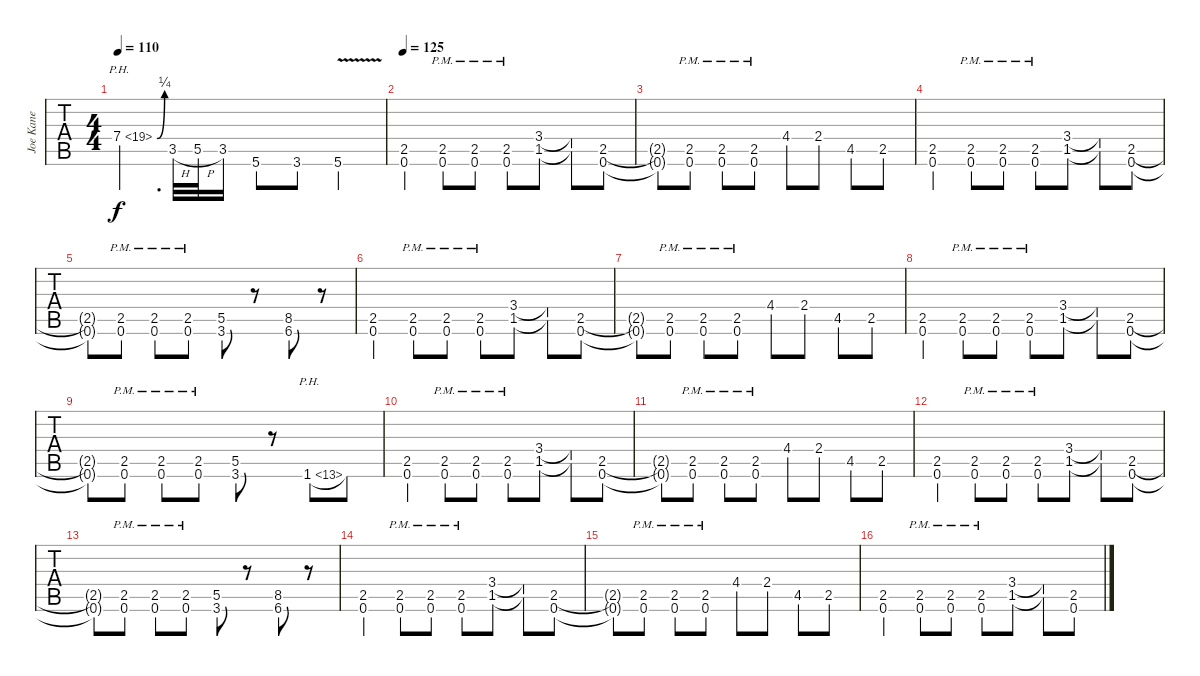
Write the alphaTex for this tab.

\track ("Joe Kane" "Joe Kane") {instrument overdrivenguitar}
\staff {tabs}
\tuning (E4 B3 G3 D3 A2 E2) {hide}
\ts (4 4)
\tempo 110
\clef g2
\ks c
7.4{be (bend 0 0 60 1) ph 12}.4{d dy f} 3.5{h}.32 5.5{h}.32 3.5.16 5.6.8 3.6.8 5.6{v}.4 |
\tempo 125
(2.5 0.6).4 (2.5{pm} 0.6{pm}).8 (2.5{pm} 0.6{pm}).8 (2.5{pm} 0.6{pm}).8 (3.4 1.5).8 (3.4{t} 1.5{t}).8 (2.5 0.6).8 |
(2.5{t} 0.6{t}).8 (2.5{pm} 0.6{pm}).8 (2.5{pm} 0.6{pm}).8 (2.5{pm} 0.6{pm}).8 4.4.8 2.4.8 4.5.8 2.5.8 |
(2.5 0.6).4 (2.5{pm} 0.6{pm}).8 (2.5{pm} 0.6{pm}).8 (2.5{pm} 0.6{pm}).8 (3.4 1.5).8 (3.4{t} 1.5{t}).8 (2.5 0.6).8 |
(2.5{t} 0.6{t}).8 (2.5{pm} 0.6{pm}).8 (2.5{pm} 0.6{pm}).8 (2.5{pm} 0.6{pm}).8 (5.5 3.6).8 r.8 (8.5 6.6).8 r.8 |
(2.5 0.6).4 (2.5{pm} 0.6{pm}).8 (2.5{pm} 0.6{pm}).8 (2.5{pm} 0.6{pm}).8 (3.4 1.5).8 (3.4{t} 1.5{t}).8 (2.5 0.6).8 |
(2.5{t} 0.6{t}).8 (2.5{pm} 0.6{pm}).8 (2.5{pm} 0.6{pm}).8 (2.5{pm} 0.6{pm}).8 4.4.8 2.4.8 4.5.8 2.5.8 |
(2.5 0.6).4 (2.5{pm} 0.6{pm}).8 (2.5{pm} 0.6{pm}).8 (2.5{pm} 0.6{pm}).8 (3.4 1.5).8 (3.4{t} 1.5{t}).8 (2.5 0.6).8 |
(2.5{t} 0.6{t}).8 (2.5{pm} 0.6{pm}).8 (2.5{pm} 0.6{pm}).8 (2.5{pm} 0.6{pm}).8 (5.5 3.6).8 r.8 1.6{ph 12}.8 1.6{t}.8 |
(2.5 0.6).4 (2.5{pm} 0.6{pm}).8 (2.5{pm} 0.6{pm}).8 (2.5{pm} 0.6{pm}).8 (3.4 1.5).8 (3.4{t} 1.5{t}).8 (2.5 0.6).8 |
(2.5{t} 0.6{t}).8 (2.5{pm} 0.6{pm}).8 (2.5{pm} 0.6{pm}).8 (2.5{pm} 0.6{pm}).8 4.4.8 2.4.8 4.5.8 2.5.8 |
(2.5 0.6).4 (2.5{pm} 0.6{pm}).8 (2.5{pm} 0.6{pm}).8 (2.5{pm} 0.6{pm}).8 (3.4 1.5).8 (3.4{t} 1.5{t}).8 (2.5 0.6).8 |
(2.5{t} 0.6{t}).8 (2.5{pm} 0.6{pm}).8 (2.5{pm} 0.6{pm}).8 (2.5{pm} 0.6{pm}).8 (5.5 3.6).8 r.8 (8.5 6.6).8 r.8 |
(2.5 0.6).4 (2.5{pm} 0.6{pm}).8 (2.5{pm} 0.6{pm}).8 (2.5{pm} 0.6{pm}).8 (3.4 1.5).8 (3.4{t} 1.5{t}).8 (2.5 0.6).8 |
(2.5{t} 0.6{t}).8 (2.5{pm} 0.6{pm}).8 (2.5{pm} 0.6{pm}).8 (2.5{pm} 0.6{pm}).8 4.4.8 2.4.8 4.5.8 2.5.8 |
(2.5 0.6).4 (2.5{pm} 0.6{pm}).8 (2.5{pm} 0.6{pm}).8 (2.5{pm} 0.6{pm}).8 (3.4 1.5).8 (3.4{t} 1.5{t}).8 (2.5 0.6).8
